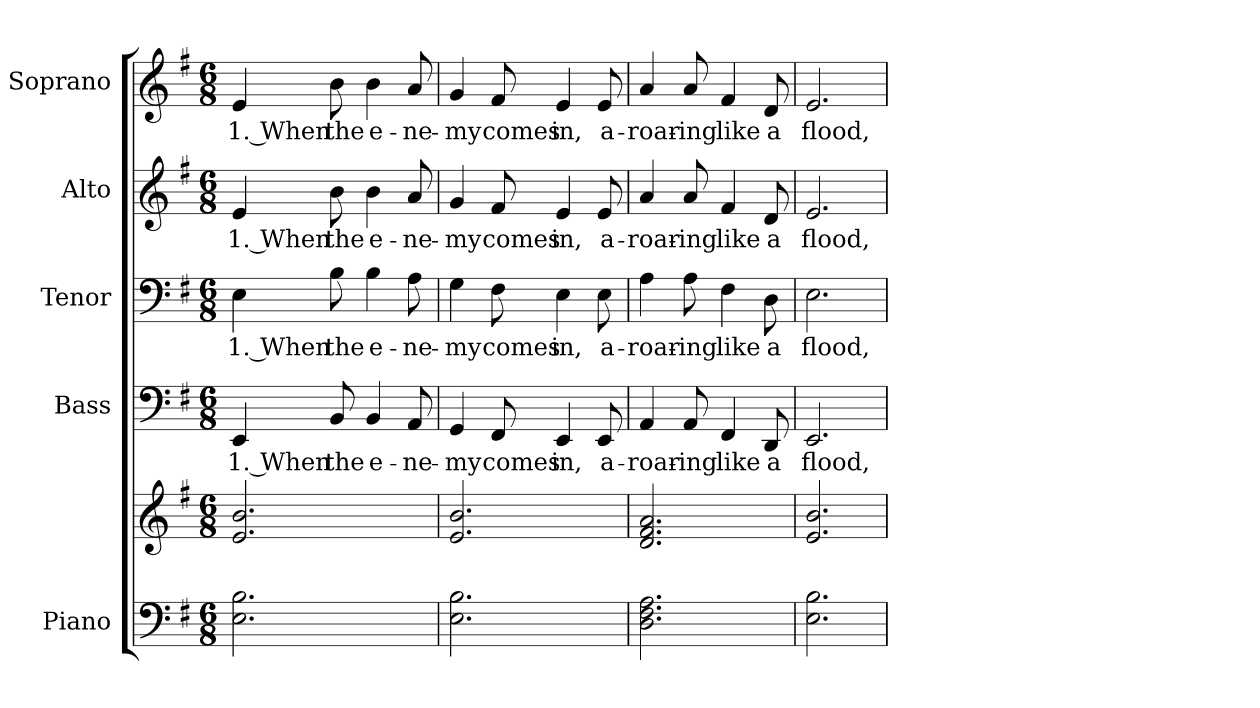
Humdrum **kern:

**kern	**kern	**kern	**text	**kern	**text	**kern	**text	**kern	**text
*part5	*part5	*part4	*part4	*part3	*part3	*part2	*part2	*part1	*part1
*staff6	*staff5	*staff4	*staff4	*staff3	*staff3	*staff2	*staff2	*staff1	*staff1
*I"Piano	*	*I"Bass	*	*I"Tenor	*	*I"Alto	*	*I"Soprano	*
*I'Pno.	*	*I'B.	*	*I'T.	*	*I'A.	*	*I'S.	*
!!LO:PB:g=z
*clefF4	*clefG2	*clefF4	*	*clefF4	*	*clefG2	*	*clefG2	*
*k[f#]	*k[f#]	*k[f#]	*	*k[f#]	*	*k[f#]	*	*k[f#]	*
*G:	*G:	*G:	*	*G:	*	*G:	*	*G:	*
*M6/8	*M6/8	*M6/8	*	*M6/8	*	*M6/8	*	*M6/8	*
*MM150	*MM150	*MM150	*	*MM150	*	*MM150	*	*MM150	*
=1	=1	=1	=1	=1	=1	=1	=1	=1	=1
!	!	!	!LO:LY:b:color=#000000	!	!	!	!	!	!
!	!	!	!	!	!LO:LY:b:color=#000000	!	!	!	!
!	!	!	!	!	!	!	!LO:LY:b:color=#000000	!	!
!	!	!	!	!	!	!	!	!	!LO:LY:b:color=#000000
2.Ei\ 2.Bi	2.ei/ 2.bi	4EEi/	1. When	4Ei\	1. When	4ei/	1. When	4ei/	1. When
!	!	!	!LO:LY:b:color=#000000	!	!	!	!	!	!
!	!	!	!	!	!LO:LY:b:color=#000000	!	!	!	!
!	!	!	!	!	!	!	!LO:LY:b:color=#000000	!	!
!	!	!	!	!	!	!	!	!	!LO:LY:b:color=#000000
.	.	8BBi/	the	8Bi\	the	8bi\	the	8bi\	the
!	!	!	!LO:LY:b:color=#000000	!	!	!	!	!	!
!	!	!	!	!	!LO:LY:b:color=#000000	!	!	!	!
!	!	!	!	!	!	!	!LO:LY:b:color=#000000	!	!
!	!	!	!	!	!	!	!	!	!LO:LY:b:color=#000000
.	.	4BBi/	e-	4Bi\	e-	4bi\	e-	4bi\	e-
!	!	!	!LO:LY:b:color=#000000	!	!	!	!	!	!
!	!	!	!	!	!LO:LY:b:color=#000000	!	!	!	!
!	!	!	!	!	!	!	!LO:LY:b:color=#000000	!	!
!	!	!	!	!	!	!	!	!	!LO:LY:b:color=#000000
.	.	8AAi/	-ne-	8Ai\	-ne-	8ai/	-ne-	8ai/	-ne-
=2	=2	=2	=2	=2	=2	=2	=2	=2	=2
!	!	!	!LO:LY:b:color=#000000	!	!	!	!	!	!
!	!	!	!	!	!LO:LY:b:color=#000000	!	!	!	!
!	!	!	!	!	!	!	!LO:LY:b:color=#000000	!	!
!	!	!	!	!	!	!	!	!	!LO:LY:b:color=#000000
2.Ei\ 2.Bi	2.ei/ 2.bi	4GGi/	-my	4Gi\	-my	4gi/	-my	4gi/	-my
!	!	!	!LO:LY:b:color=#000000	!	!	!	!	!	!
!	!	!	!	!	!LO:LY:b:color=#000000	!	!	!	!
!	!	!	!	!	!	!	!LO:LY:b:color=#000000	!	!
!	!	!	!	!	!	!	!	!	!LO:LY:b:color=#000000
.	.	8FF#i/	comes	8F#i\	comes	8f#i/	comes	8f#i/	comes
!	!	!	!LO:LY:b:color=#000000	!	!	!	!	!	!
!	!	!	!	!	!LO:LY:b:color=#000000	!	!	!	!
!	!	!	!	!	!	!	!LO:LY:b:color=#000000	!	!
!	!	!	!	!	!	!	!	!	!LO:LY:b:color=#000000
.	.	4EEi/	in,	4Ei\	in,	4ei/	in,	4ei/	in,
!	!	!	!LO:LY:b:color=#000000	!	!	!	!	!	!
!	!	!	!	!	!LO:LY:b:color=#000000	!	!	!	!
!	!	!	!	!	!	!	!LO:LY:b:color=#000000	!	!
!	!	!	!	!	!	!	!	!	!LO:LY:b:color=#000000
.	.	8EEi/	a-	8Ei\	a-	8ei/	a-	8ei/	a-
=3	=3	=3	=3	=3	=3	=3	=3	=3	=3
!	!	!	!LO:LY:b:color=#000000	!	!	!	!	!	!
!	!	!	!	!	!LO:LY:b:color=#000000	!	!	!	!
!	!	!	!	!	!	!	!LO:LY:b:color=#000000	!	!
!	!	!	!	!	!	!	!	!	!LO:LY:b:color=#000000
2.Di\ 2.F#i 2.Ai	2.di/ 2.f#i 2.ai	4AAi/	-roar-	4Ai\	-roar-	4ai/	-roar-	4ai/	-roar-
!	!	!	!LO:LY:b:color=#000000	!	!	!	!	!	!
!	!	!	!	!	!LO:LY:b:color=#000000	!	!	!	!
!	!	!	!	!	!	!	!LO:LY:b:color=#000000	!	!
!	!	!	!	!	!	!	!	!	!LO:LY:b:color=#000000
.	.	8AAi/	-ing	8Ai\	-ing	8ai/	-ing	8ai/	-ing
!	!	!	!LO:LY:b:color=#000000	!	!	!	!	!	!
!	!	!	!	!	!LO:LY:b:color=#000000	!	!	!	!
!	!	!	!	!	!	!	!LO:LY:b:color=#000000	!	!
!	!	!	!	!	!	!	!	!	!LO:LY:b:color=#000000
.	.	4FF#i/	like	4F#i\	like	4f#i/	like	4f#i/	like
!	!	!	!LO:LY:b:color=#000000	!	!	!	!	!	!
!	!	!	!	!	!LO:LY:b:color=#000000	!	!	!	!
!	!	!	!	!	!	!	!LO:LY:b:color=#000000	!	!
!	!	!	!	!	!	!	!	!	!LO:LY:b:color=#000000
.	.	8DDi/	a	8Di\	a	8di/	a	8di/	a
!!LO:PB:g=z
=4	=4	=4	=4	=4	=4	=4	=4	=4	=4
!	!	!	!LO:LY:b:color=#000000	!	!	!	!	!	!
!	!	!	!	!	!LO:LY:b:color=#000000	!	!	!	!
!	!	!	!	!	!	!	!LO:LY:b:color=#000000	!	!
!	!	!	!	!	!	!	!	!	!LO:LY:b:color=#000000
2.Ei\ 2.Bi	2.ei/ 2.bi	2.EEi/	flood,	2.Ei\	flood,	2.ei/	flood,	2.ei/	flood,
=	=	=	=	=	=	=	=	=	=
*-	*-	*-	*-	*-	*-	*-	*-	*-	*-
